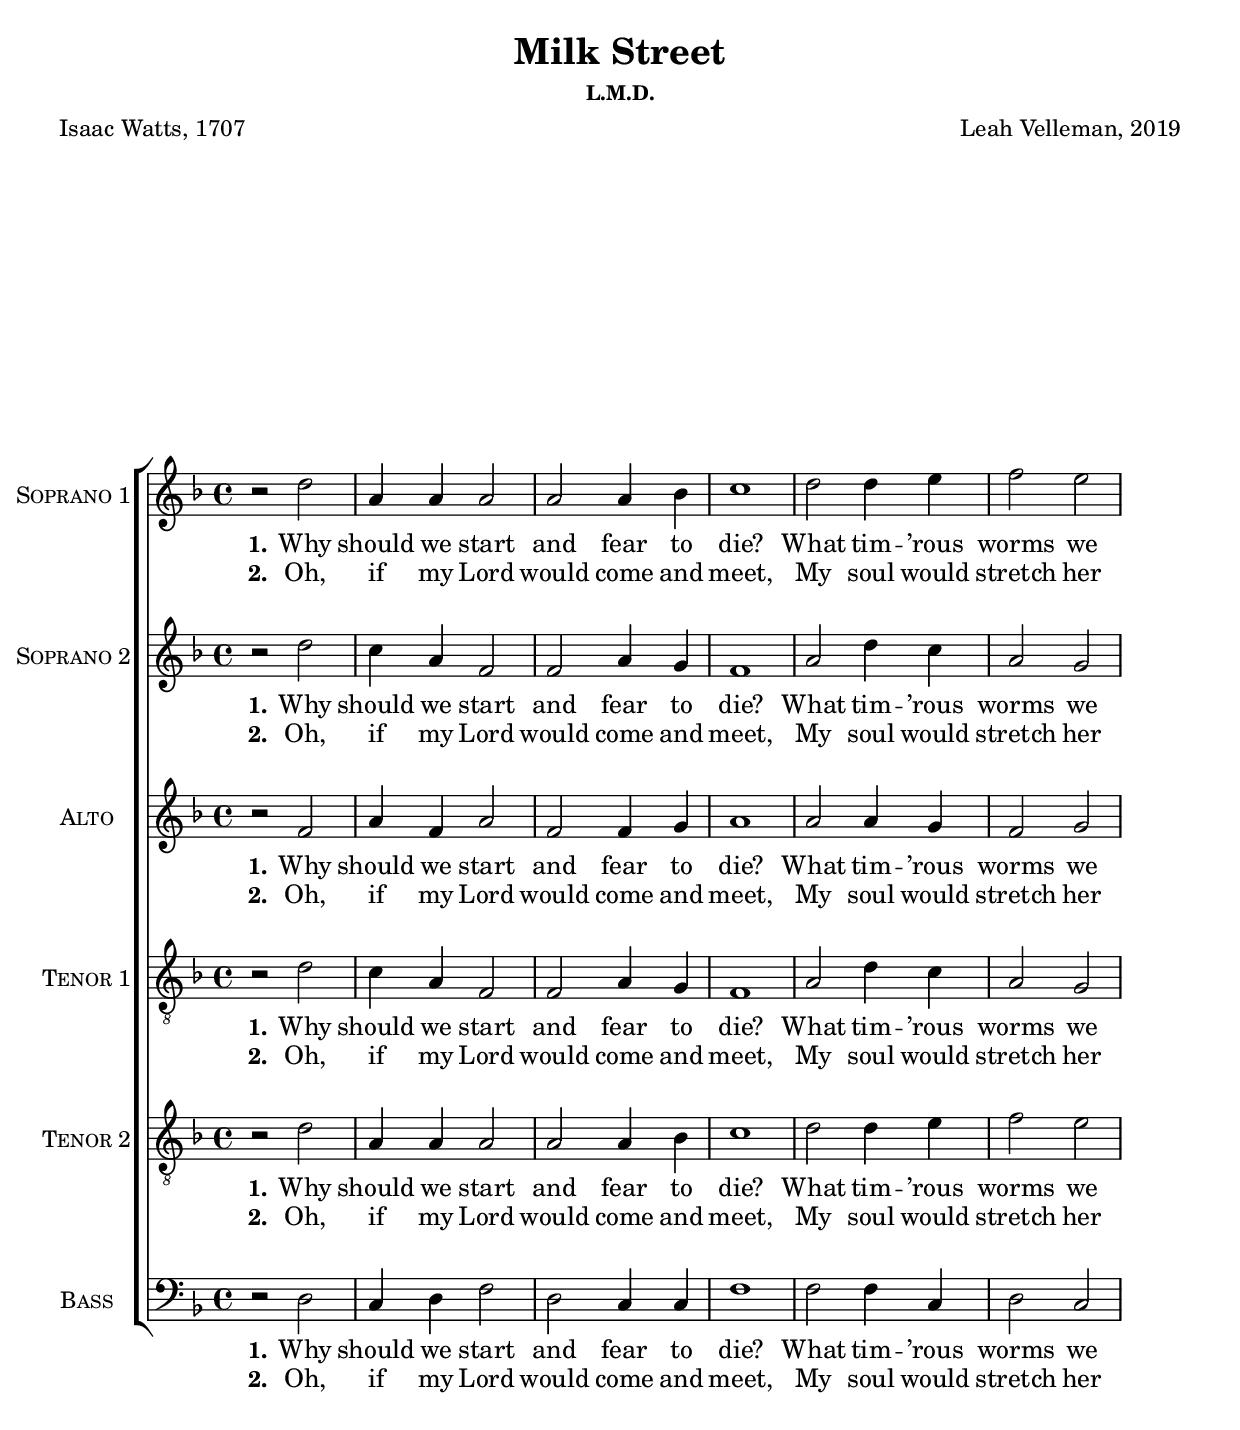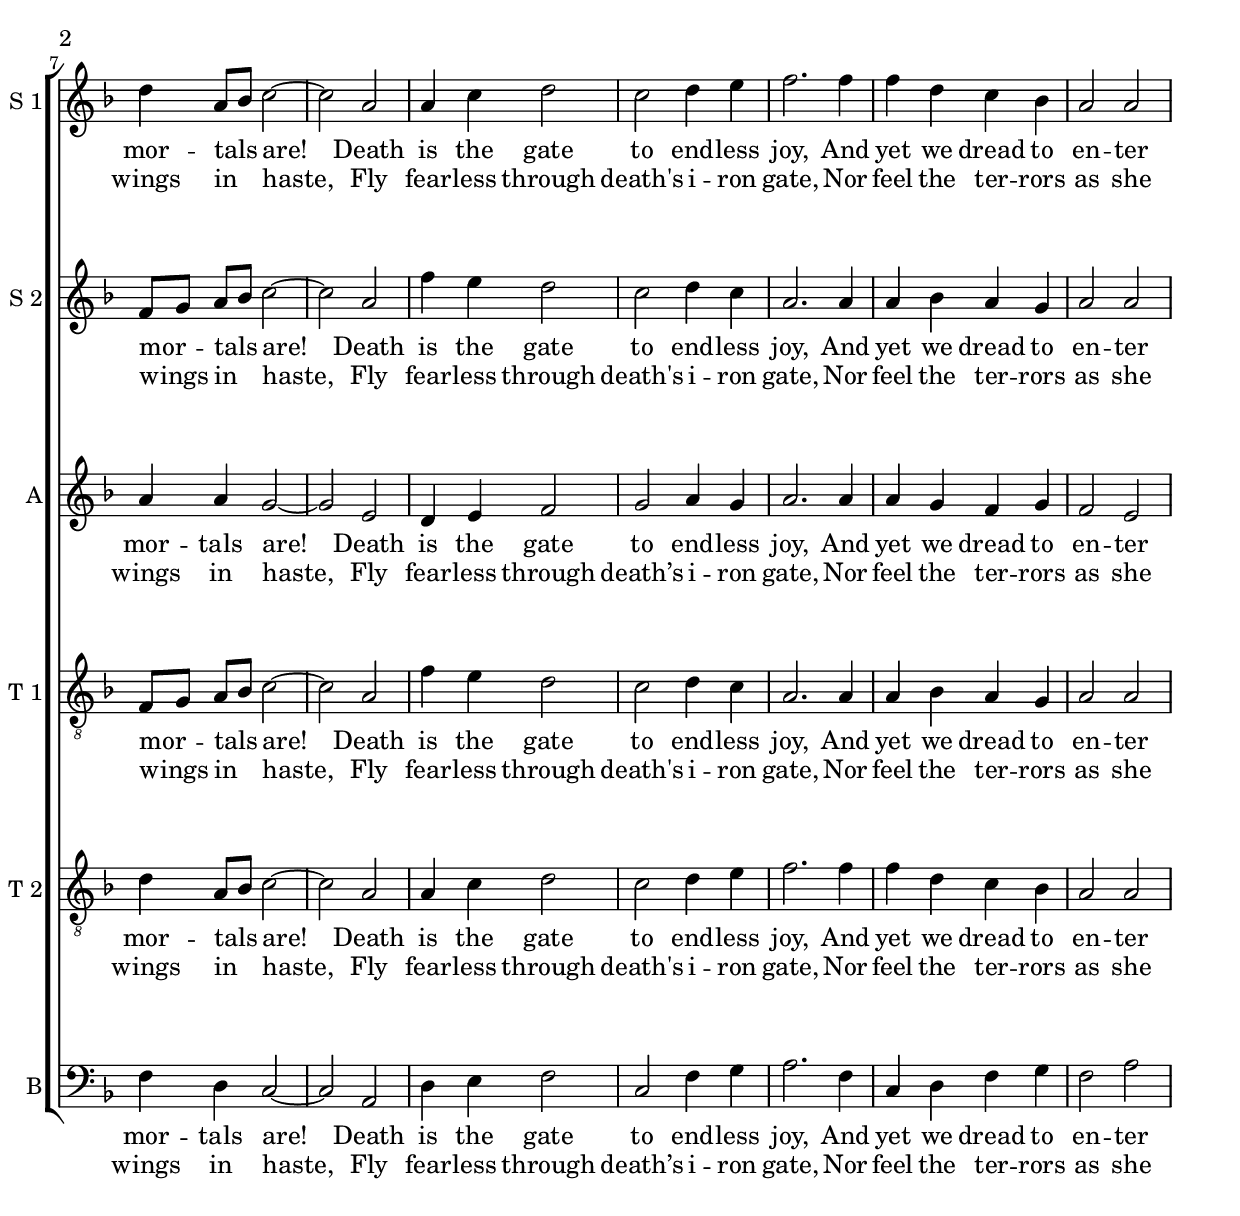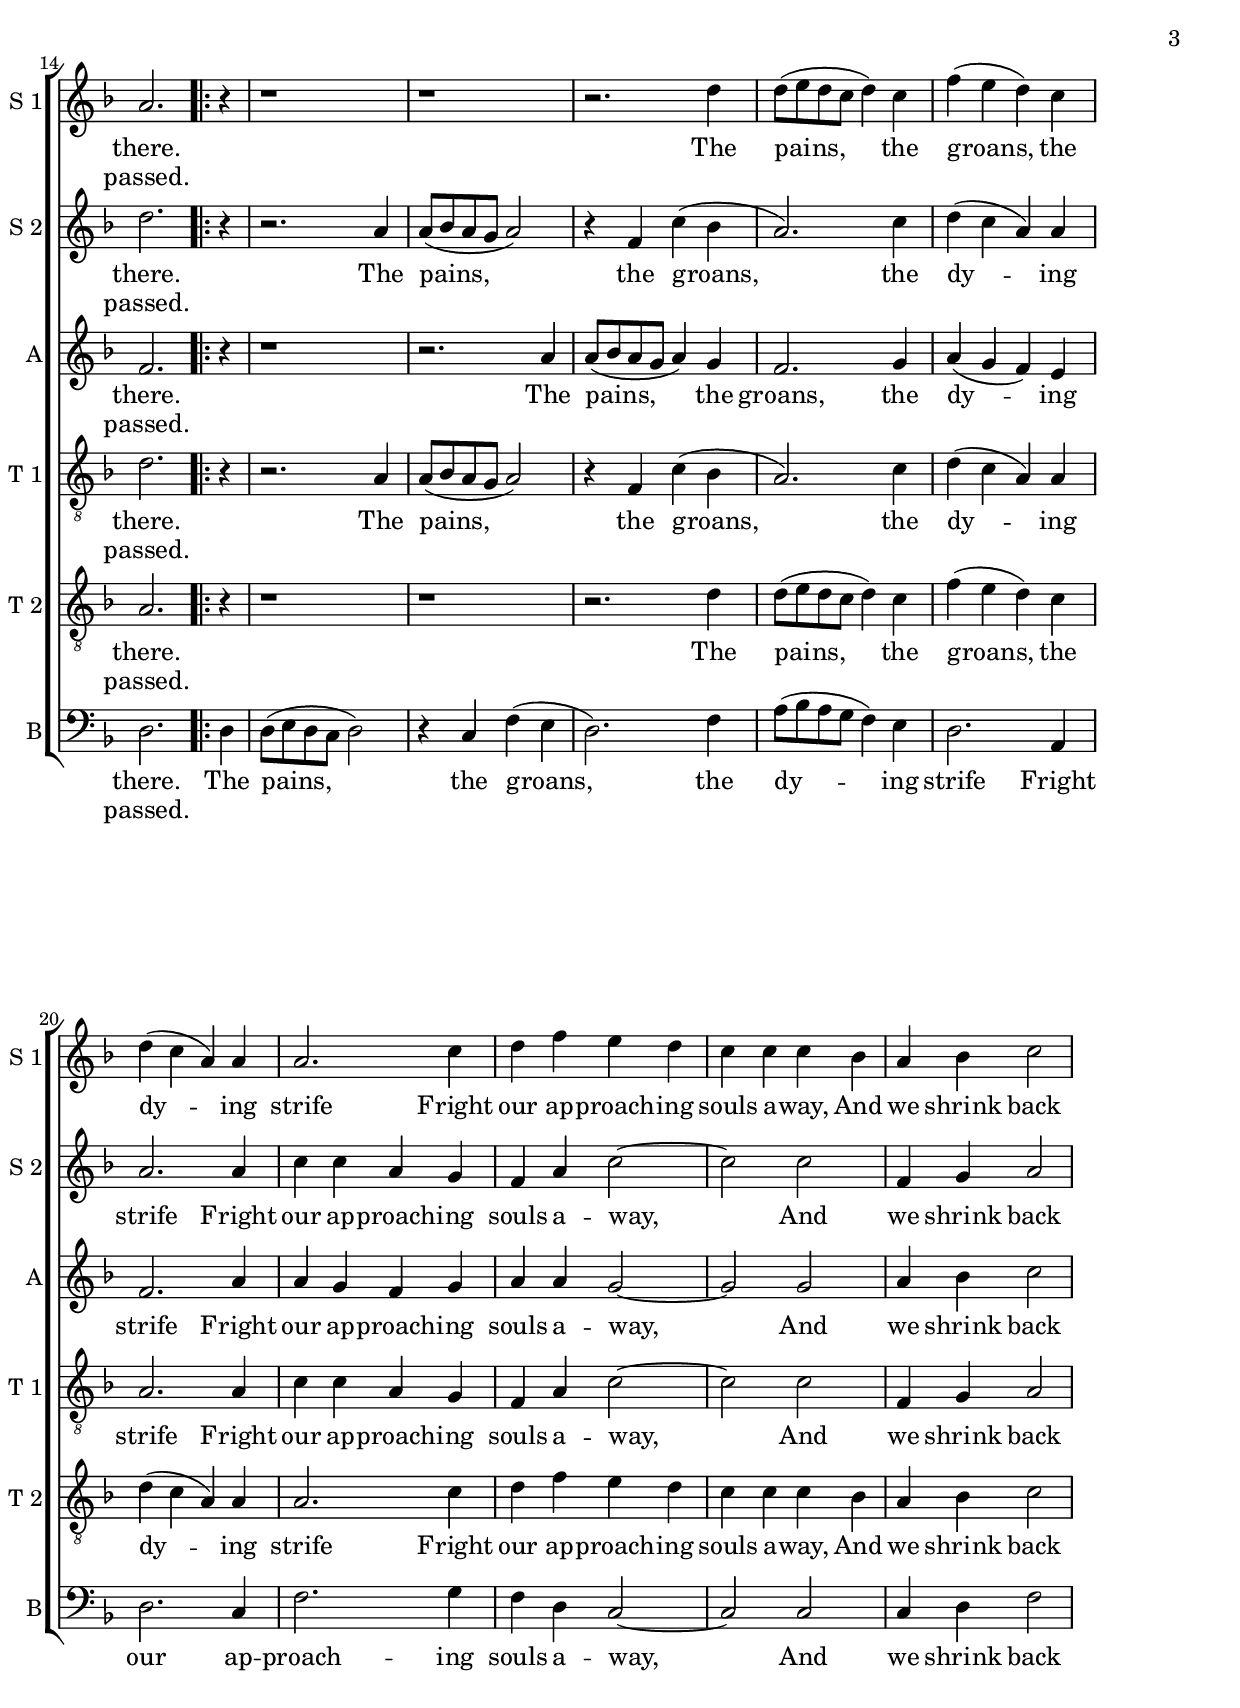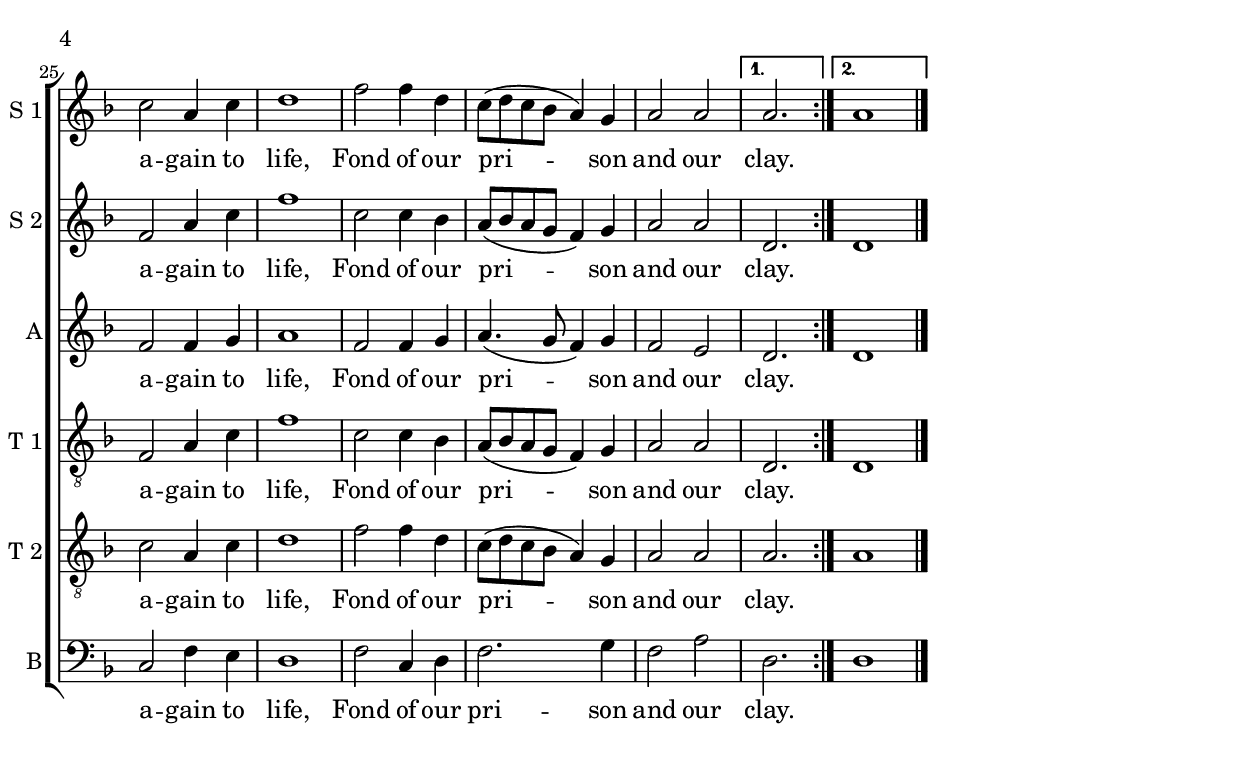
\version "2.24.0"

shortmeasure = \set Timing.measureLength = #(ly:make-moment 3/4)
longmeasure = \set Timing.measureLength = #(ly:make-moment 4/4)

%%%%%%%%%%%%%%%%%%%%%%%%%%%%%%%%%%%%%%%%%%%%%%%%%%%%%%%%%%%%%%%%%%%%%%%%%%%%%%%
%%                                   Setup                                   %%
%%%%%%%%%%%%%%%%%%%%%%%%%%%%%%%%%%%%%%%%%%%%%%%%%%%%%%%%%%%%%%%%%%%%%%%%%%%%%%%
\header {
  title = "Milk Street"
  subsubtitle = "L.M.D."
  poet = "Isaac Watts, 1707"
  composer = "Leah Velleman, 2019"
}

%%%%%%%%%%%%%%%%%%%%%%%%%%%%%%%%%%%%%%%%%%%%%%%%%%%%%%%%%%%%%%%%%%%%%%%%%%%%%%%
%%                                 Music                                     %%
%%%%%%%%%%%%%%%%%%%%%%%%%%%%%%%%%%%%%%%%%%%%%%%%%%%%%%%%%%%%%%%%%%%%%%%%%%%%%%%

SopranoOneMusic = \relative {
  \key d \minor
  \time 4/4
    r2 d''2 a4 a a2 a a4 bes c1 d2 d4 e f2 e d4 a8[ bes] c2~2 a2 a4 c d2 c d4 e f2.
    f4  f d c bes a2 a a2.
    \repeat volta 2 {
    r4 r1 r1 r2. d4 d8( e d c d4) c f( e d) c d( c a) a a2.
    c4 d f e d c c c bes a bes c2 c a4 c d1 f2 f4 d c8( d c bes a4) g a2 a
    }
    \alternative {
        { \shortmeasure a2. \longmeasure}
        { \longmeasure a1 }
    }
     \bar"|."
  }

SopranoTwoMusic =  \relative {
  \key d \minor
  \time 4/4
  r2 d''2 c4 a f2 f a4 g f1 a2 d4 c a2 g f8[g] a[bes] c2~2 a2 f'4 e d2 c2 d4 c a2. a4 a bes a g a2 a d2.
  \repeat volta 2 {
    r4 r2. a4 a8(bes a g a2) r4 f c' (bes a2.) c4 d(c a) a a2. a4 c c a g f a c2~2 c2 f,4 g a2 f a4 c f1 c2 c4 bes a8(bes a g f4) g a2 a
    \alternative {
        { \shortmeasure d,2. \longmeasure}
        { \longmeasure d1 }
    }
  }
}

AltoMusic = \relative {
  \key d \minor
  \time 4/4
  r2 f' a4 f a2 f f4 g a1 a2 a4 g f2 g a4 a g2~2 e2 d4 e f2 g a4 g a2. a4 a g f g f2 e f2.
   \repeat volta 2 {
  r4 r1 r2. a4 a8(bes a g a4) g4 f2. g4 a (g f) e f2. a4 a g f g a a g2~2 g2 a4 bes c2 f, f4 g a1 f2 f4 g a4.( g8 f4) g f2 e
   }

  \alternative {
        { \shortmeasure d2. \longmeasure}
        { \longmeasure d1 }
    }
}

TenorOneMusic =  \relative {
  \key d \minor
  \time 4/4
  r2 d'2 c4 a f2 f a4 g f1 a2 d4 c a2 g f8[g] a[bes] c2~2 a2 f'4 e d2 c2 d4 c a2. a4 a bes a g a2 a d2.
  \repeat volta 2 {
    r4 r2. a4 a8(bes a g a2) r4 f c' (bes a2.) c4 d(c a) a a2. a4 c c a g f a c2~2 c2 f,4 g a2 f a4 c f1 c2 c4 bes a8(bes a g f4) g a2 a
    \alternative {
        { \shortmeasure d,2. \longmeasure}
        { \longmeasure d1 }
    }
  }
}

TenorTwoMusic = \relative {
  \key d \minor
  \time 4/4
    r2 d'2 a4 a a2 a a4 bes c1 d2 d4 e f2 e d4 a8[ bes] c2~2 a2 a4 c d2 c d4 e f2.
    f4  f d c bes a2 a a2.
    \repeat volta 2 {
    r4 r1 r1 r2. d4 d8( e d c d4) c f( e d) c d( c a) a a2.
    c4 d f e d c c c bes a bes c2 c a4 c d1 f2 f4 d c8( d c bes a4) g a2 a
    }
    \alternative {
        { \shortmeasure a2. \longmeasure}
        { \longmeasure a1 }
    }

  }

BassMusic = \relative {
  \key d \minor
  \time 4/4
  r2 d2 c4 d f2 d2 c4 c f1 f2 f4 c d2 c f4 d c2~2 a2 d4 e f2 c f4 g a2. f4 c d f g f2 a d,2.
  \repeat volta 2 {
    d4 d8(e d c d2) r4 c f(e d2.) f4 a8(bes a g f4) e d2. a4 d2. c4 f2. g4 f d c2~2 c2 c4 d f2 c f4 e d1 f2 c4 d f2. g4 f2 a
    \alternative {
        { \shortmeasure d,2. \longmeasure}
        { \longmeasure d1 }
    }
  }
}



%%%%%%%%%%%%%%%%%%%%%%%%%%%%%%%%%%%%%%%%%%%%%%%%%%%%%%%%%%%%%%%%%%%%%%%%%%%%%%%
%%                                 Verses                                    %%
%%%%%%%%%%%%%%%%%%%%%%%%%%%%%%%%%%%%%%%%%%%%%%%%%%%%%%%%%%%%%%%%%%%%%%%%%%%%%%%
SopranoOneLyrics = \lyricmode {
  \set stanza = "1."
  Why should we start and fear to die?
  What tim -- ’rous worms we mor -- tals _ are!
  Death is the gate to end -- less joy,
  And yet we dread to en -- ter there.
  The pains, the groans, the dy -- ing strife
  Fright our ap -- proach -- ing souls a -- way, And we shrink back
  a -- gain to life,
  Fond of our pri -- son and our clay.

}

SopranoOneLyricsTwo = \lyricmode {
  \set stanza = "2."
	Oh, if my Lord would come and meet,
  My soul would stretch her wings in _ haste,
  Fly fear -- less through death's i -- ron gate,
  Nor feel the ter -- rors as she passed.
}

SopranoTwoLyrics = \lyricmode {
\set stanza = "1."
  Why should we start and fear to die?
  What tim -- ’rous worms we mor _ -- tals _ are!
  Death is the gate to end -- less joy,
  And yet we dread to en -- ter there.
  The pains, the groans, the dy -- ing strife
  Fright our ap -- proach -- ing souls a -- way, And we shrink back
  a -- gain to life,
  Fond of our pri -- son and our clay.
}

SopranoTwoLyricsTwo = \lyricmode {
  \set stanza = "2."
	Oh, if my Lord would come and meet,
  My soul would stretch her wings _ in _ haste,
  Fly fear -- less through death's i -- ron gate,
  Nor feel the ter -- rors as she passed.
}

AltoLyrics = \lyricmode {
  \set stanza = "1."
  Why should we start and fear to die?
  What tim -- ’rous worms we mor -- tals are!
  Death is the gate to end -- less joy,
  And yet we dread to en -- ter there.

The pains, the groans, the dy -- ing strife
Fright our ap -- proach -- ing souls a -- way,
And we shrink back a -- gain to life,
Fond of our pri -- son and our clay.
}

AltoLyricsTwo = \lyricmode  {
  \set stanza = "2."
Oh, if my Lord would come and meet,
My soul would stretch her wings in haste,
Fly fear -- less through death’s i -- ron gate,
Nor feel the ter -- rors as she passed.
}

TenorOneLyrics = \lyricmode {
\set stanza = "1."
  Why should we start and fear to die?
  What tim -- ’rous worms we mor _ -- tals _ are!
  Death is the gate to end -- less joy,
  And yet we dread to en -- ter there.
  The pains, the groans, the dy -- ing strife
  Fright our ap -- proach -- ing souls a -- way, And we shrink back
  a -- gain to life,
  Fond of our pri -- son and our clay.
}

TenorOneLyricsTwo = \lyricmode {
  \set stanza = "2."
	Oh, if my Lord would come and meet,
  My soul would stretch her wings _ in _ haste,
  Fly fear -- less through death's i -- ron gate,
  Nor feel the ter -- rors as she passed.
}

TenorTwoLyrics = \lyricmode {
\set stanza = "1."
  Why should we start and fear to die?
  What tim -- ’rous worms we mor -- tals _ are!
  Death is the gate to end -- less joy,
  And yet we dread to en -- ter there.
  The pains, the groans, the dy -- ing strife
  Fright our ap -- proach -- ing souls a -- way, And we shrink back
  a -- gain to life,
  Fond of our pri -- son and our clay.

}

TenorTwoLyricsTwo = \lyricmode {
  \set stanza = "2."
	Oh, if my Lord would come and meet,
  My soul would stretch her wings in _ haste,
  Fly fear -- less through death's i -- ron gate,
  Nor feel the ter -- rors as she passed.
}

BassLyrics = \lyricmode {
\set stanza = "1."
  Why should we start and fear to die?
  What tim -- ’rous worms we mor -- tals are!
  Death is the gate to end -- less joy,
  And yet we dread to en -- ter there.

The pains, the groans, the dy -- ing strife
Fright our ap -- proach -- ing souls a -- way,
And we shrink back a -- gain to life,
Fond of our pri -- son and our clay.
}

BassLyricsTwo = \lyricmode  {
  \set stanza = "2."
Oh, if my Lord would come and meet,
My soul would stretch her wings in haste,
Fly fear -- less through death’s i -- ron gate,
Nor feel the ter -- rors as she passed.
}


%%%%%%%%%%%%%%%%%%%%%%%%%%%%%%%%%%%%%%%%%%%%%%%%%%%%%%%%%%%%%%%%%%%%%%%%%%%%%%%
%%                                 Score                                     %%
%%%%%%%%%%%%%%%%%%%%%%%%%%%%%%%%%%%%%%%%%%%%%%%%%%%%%%%%%%%%%%%%%%%%%%%%%%%%%%%
\layout { ragged-right = ##t }
\include "ssaattbb.ly"
